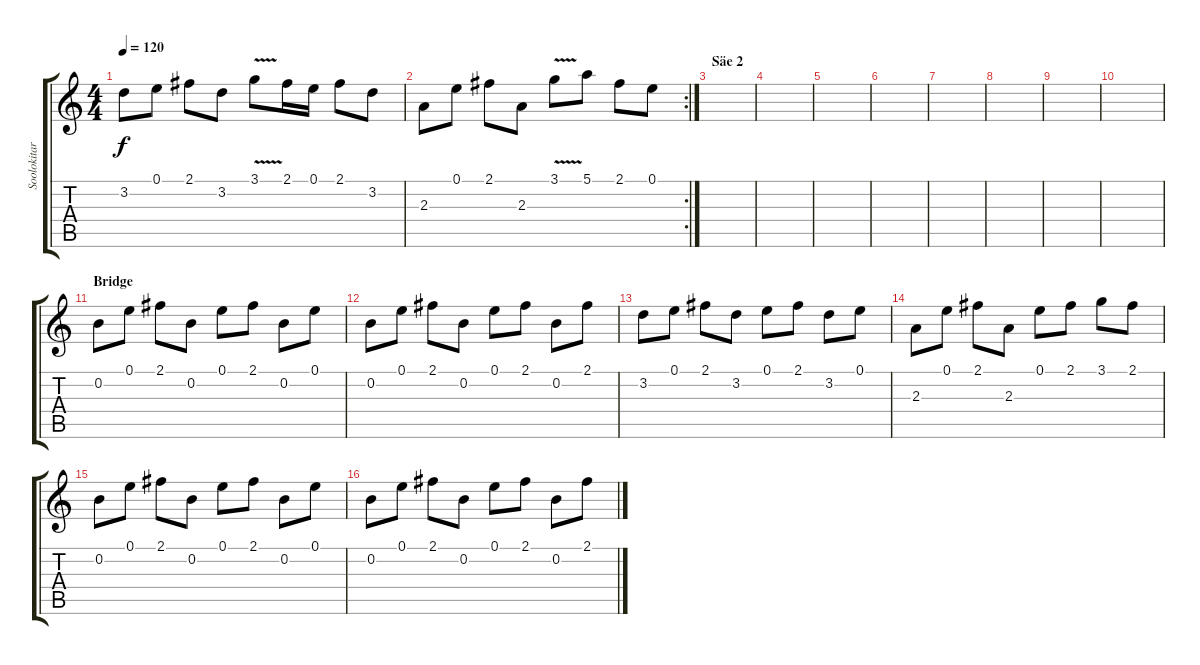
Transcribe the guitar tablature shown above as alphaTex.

\track ("Soolokitara" "Soolokitar") {instrument distortionguitar}
\staff {score tabs}
\tuning (E4 B3 G3 D3 A2 E2) {hide}
\ts (4 4)
\tempo 120
\clef g2
\ks c
3.2.8{dy f} 0.1.8 2.1.8 3.2.8 3.1{v}.8 2.1.16 0.1.16 2.1.8 3.2.8 |
\rc 2
2.3.8 0.1.8 2.1.8 2.3.8 3.1{v}.8 5.1.8 2.1.8 0.1.8 |
\section ("" "Säe 2")
|
|
|
|
|
|
|
|
\section ("" "Bridge")
0.2.8{volume 11} 0.1.8 2.1.8 0.2.8 0.1.8 2.1.8 0.2.8 0.1.8 |
0.2.8 0.1.8 2.1.8 0.2.8 0.1.8 2.1.8 0.2.8 2.1.8 |
3.2.8 0.1.8 2.1.8 3.2.8 0.1.8 2.1.8 3.2.8 0.1.8 |
2.3.8 0.1.8 2.1.8 2.3.8 0.1.8 2.1.8 3.1.8 2.1.8 |
0.2.8{volume 15} 0.1.8 2.1.8 0.2.8 0.1.8 2.1.8 0.2.8 0.1.8 |
0.2.8 0.1.8 2.1.8 0.2.8 0.1.8 2.1.8 0.2.8 2.1.8
